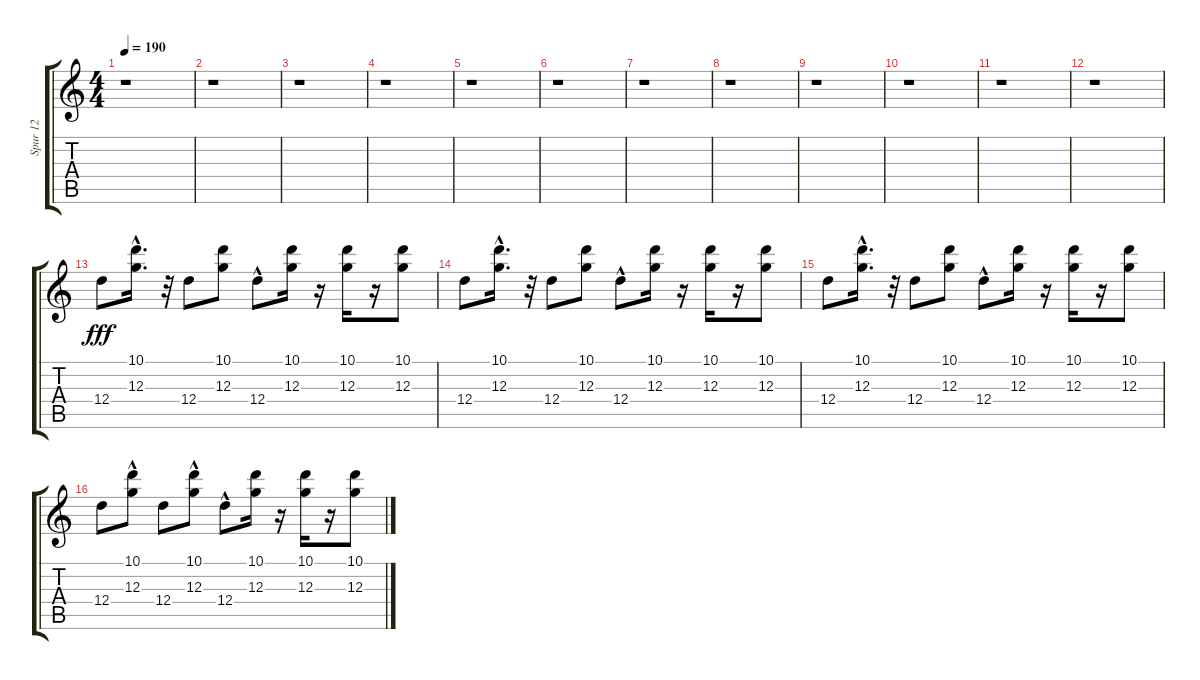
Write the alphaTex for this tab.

\track ("Spur 12" "Spur 12") {instrument electricguitarmuted}
\staff {score tabs}
\tuning (E4 B3 G3 D3 A2 E2) {hide}
\ts (4 4)
\tempo 190
\clef g2
\ks c
r.1{dy fff} |
r.1 |
r.1 |
r.1 |
r.1 |
r.1 |
r.1 |
r.1 |
r.1 |
r.1 |
r.1 |
r.1 |
12.4.8 (10.1{hac} 12.3{hac}).16{d} r.32 12.4.8 (10.1 12.3).8 12.4{hac}.8 (10.1 12.3).16 r.16 (10.1 12.3).16 r.16 (10.1 12.3).8 |
12.4.8 (10.1{hac} 12.3{hac}).16{d} r.32 12.4.8 (10.1 12.3).8 12.4{hac}.8 (10.1 12.3).16 r.16 (10.1 12.3).16 r.16 (10.1 12.3).8 |
12.4.8 (10.1{hac} 12.3{hac}).16{d} r.32 12.4.8 (10.1 12.3).8 12.4{hac}.8 (10.1 12.3).16 r.16 (10.1 12.3).16 r.16 (10.1 12.3).8 |
12.4.8 (10.1{hac} 12.3).8 12.4.8 (10.1{hac} 12.3).8 12.4{hac}.8 (10.1 12.3).16 r.16 (10.1 12.3).16 r.16 (10.1 12.3).8
